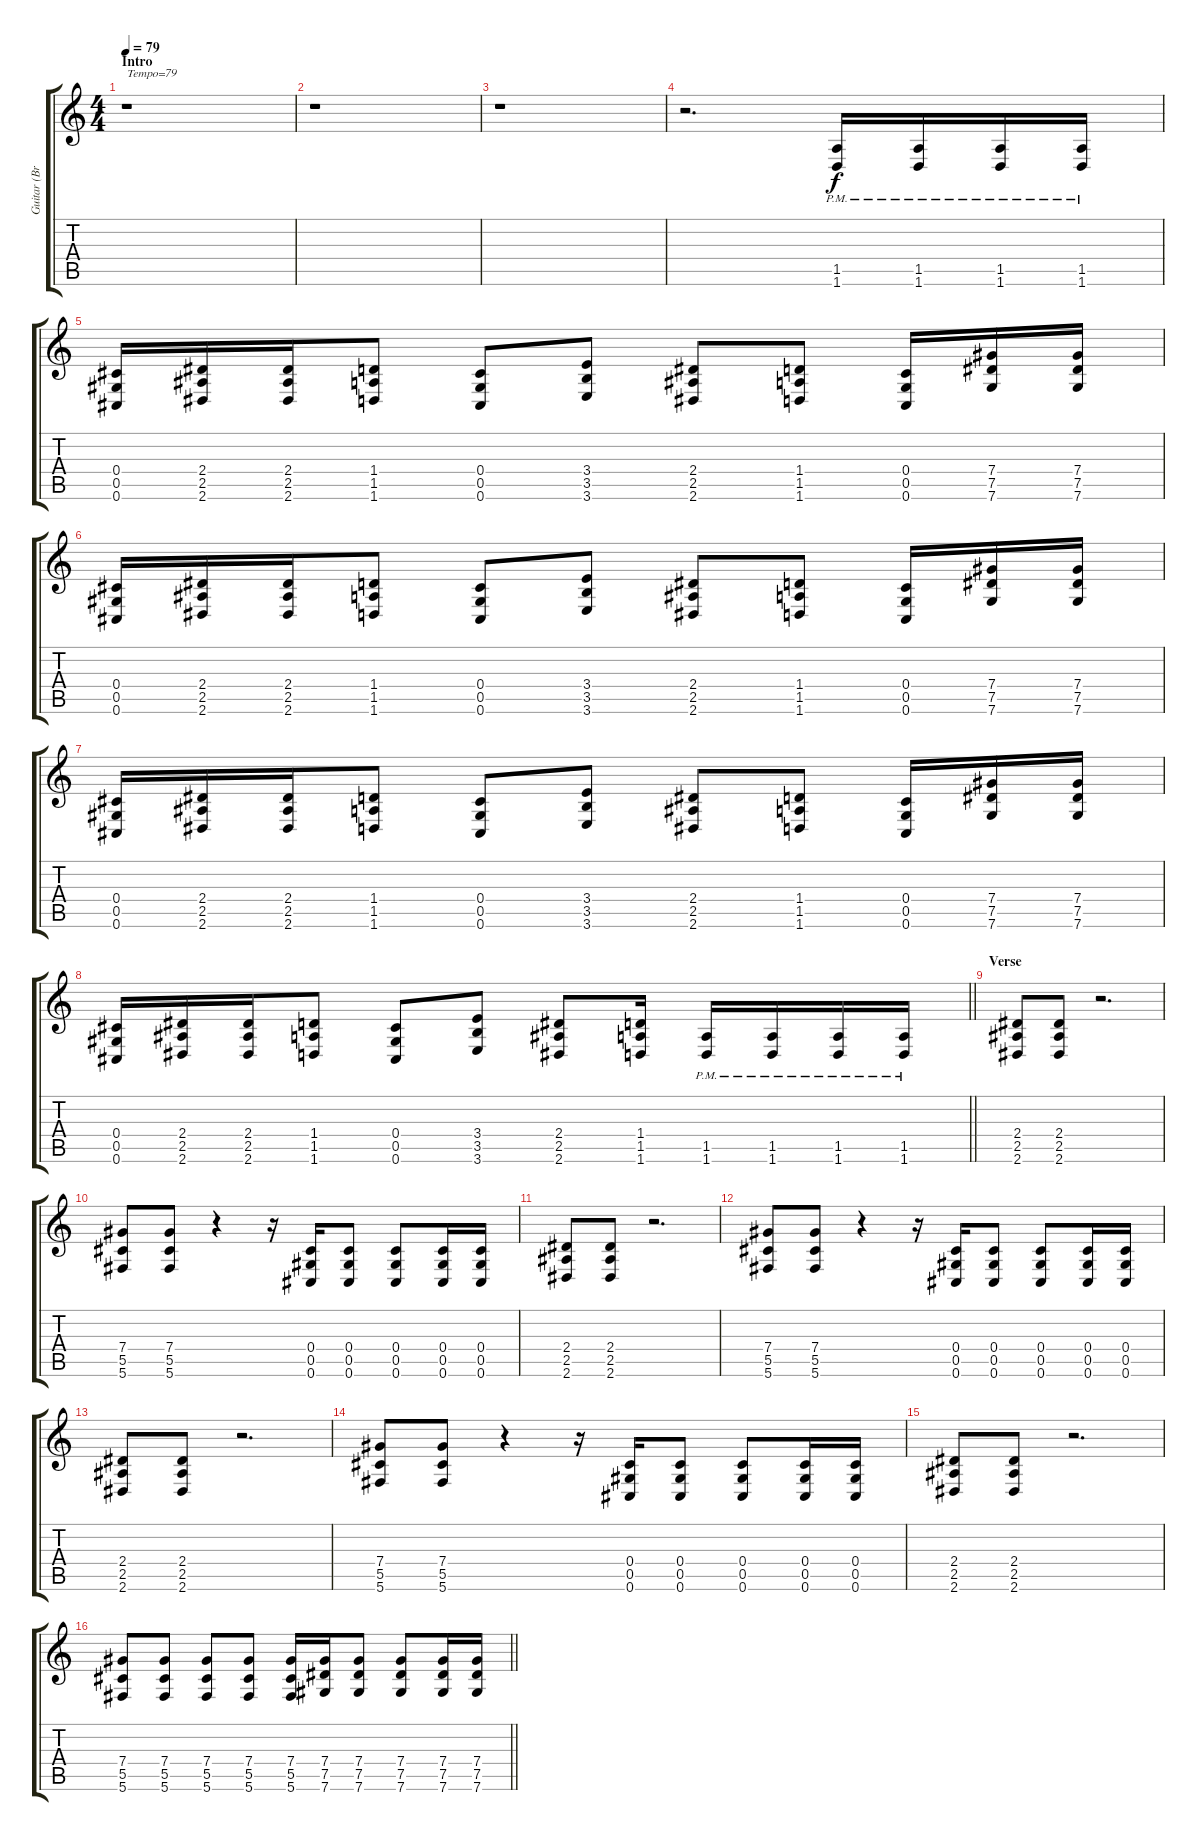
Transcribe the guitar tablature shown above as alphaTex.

\track ("Guitar (Brad Delson)" "Guitar (Br") {instrument distortionguitar}
\staff {score tabs}
\tuning (Eb4 Bb3 Gb3 Db3 Ab2 Db2) {hide}
\ts (4 4)
\section ("" "Intro")
\tempo 79
\clef g2
\ks c
r.1{txt "Tempo=79" dy f instrument distortionguitar} |
r.1 |
r.1 |
r.2{d} (1.5{pm} 1.6{pm}).16 (1.5{pm} 1.6{pm}).16 (1.5{pm} 1.6{pm}).16 (1.5{pm} 1.6{pm}).16 |
(0.4 0.5 0.6).16 (2.4 2.5 2.6).16 (2.4 2.5 2.6).16 (1.4 1.5 1.6).8 (0.4 0.5 0.6).8 (3.4 3.5 3.6).8 (2.4 2.5 2.6).8 (1.4 1.5 1.6).8 (0.4 0.5 0.6).16 (7.4 7.5 7.6).16 (7.4 7.5 7.6).16 |
(0.4 0.5 0.6).16 (2.4 2.5 2.6).16 (2.4 2.5 2.6).16 (1.4 1.5 1.6).8 (0.4 0.5 0.6).8 (3.4 3.5 3.6).8 (2.4 2.5 2.6).8 (1.4 1.5 1.6).8 (0.4 0.5 0.6).16 (7.4 7.5 7.6).16 (7.4 7.5 7.6).16 |
(0.4 0.5 0.6).16 (2.4 2.5 2.6).16 (2.4 2.5 2.6).16 (1.4 1.5 1.6).8 (0.4 0.5 0.6).8 (3.4 3.5 3.6).8 (2.4 2.5 2.6).8 (1.4 1.5 1.6).8 (0.4 0.5 0.6).16 (7.4 7.5 7.6).16 (7.4 7.5 7.6).16 |
\barLineRight lightlight
(0.4 0.5 0.6).16 (2.4 2.5 2.6).16 (2.4 2.5 2.6).16 (1.4 1.5 1.6).8 (0.4 0.5 0.6).8 (3.4 3.5 3.6).8 (2.4 2.5 2.6).8 (1.4 1.5 1.6).16 (1.5{pm} 1.6{pm}).16 (1.5{pm} 1.6{pm}).16 (1.5{pm} 1.6{pm}).16 (1.5{pm} 1.6{pm}).16 |
\section ("" "Verse")
(2.4 2.5 2.6).8 (2.4 2.5 2.6).8 r.2{d} |
(7.4 5.5 5.6).8 (7.4 5.5 5.6).8 r.4 r.16 (0.4 0.5 0.6).16 (0.4 0.5 0.6).8 (0.4 0.5 0.6).8 (0.4 0.5 0.6).16 (0.4 0.5 0.6).16 |
(2.4 2.5 2.6).8 (2.4 2.5 2.6).8 r.2{d} |
(7.4 5.5 5.6).8 (7.4 5.5 5.6).8 r.4 r.16 (0.4 0.5 0.6).16 (0.4 0.5 0.6).8 (0.4 0.5 0.6).8 (0.4 0.5 0.6).16 (0.4 0.5 0.6).16 |
(2.4 2.5 2.6).8 (2.4 2.5 2.6).8 r.2{d} |
(7.4 5.5 5.6).8 (7.4 5.5 5.6).8 r.4 r.16 (0.4 0.5 0.6).16 (0.4 0.5 0.6).8 (0.4 0.5 0.6).8 (0.4 0.5 0.6).16 (0.4 0.5 0.6).16 |
(2.4 2.5 2.6).8 (2.4 2.5 2.6).8 r.2{d} |
\barLineRight lightlight
(7.4 5.5 5.6).8 (7.4 5.5 5.6).8 (7.4 5.5 5.6).8 (7.4 5.5 5.6).8 (7.4 5.5 5.6).16 (7.4 7.5 7.6).16 (7.4 7.5 7.6).8 (7.4 7.5 7.6).8 (7.4 7.5 7.6).16 (7.4 7.5 7.6).16
